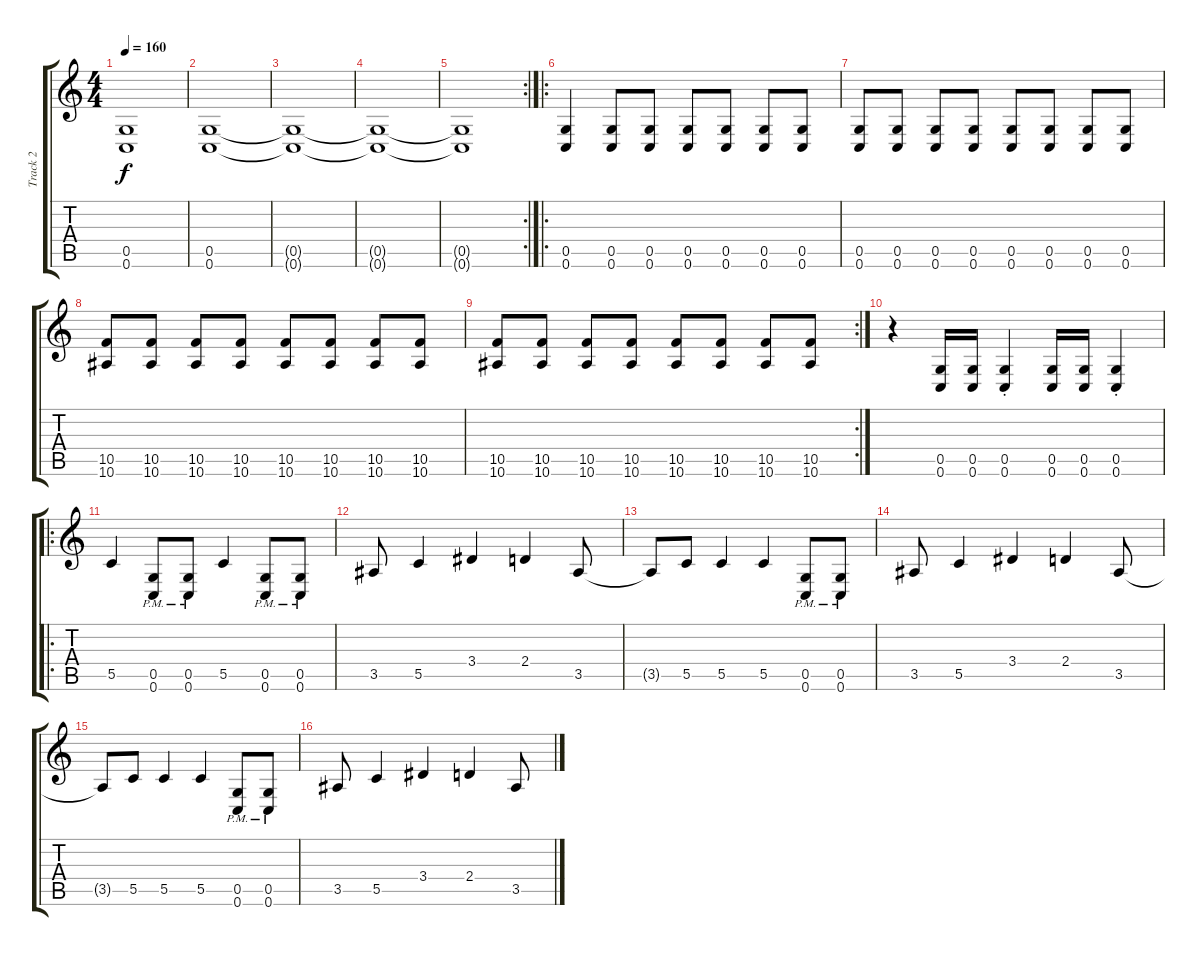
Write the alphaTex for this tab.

\track ("Track 2" "Track 2") {instrument distortionguitar}
\staff {score tabs}
\tuning (D4 A3 F3 C3 G2 C2) {hide}
\ts (4 4)
\tempo 160
\clef g2
\ks c
(0.5{t} 0.6{t}).1{dy f} |
(0.5 0.6).1 |
(0.5{t} 0.6{t}).1 |
(0.5{t} 0.6{t}).1 |
\rc 2
(0.5{t} 0.6{t}).1 |
\ro
(0.5 0.6).4 (0.5 0.6).8 (0.5 0.6).8 (0.5 0.6).8 (0.5 0.6).8 (0.5 0.6).8 (0.5 0.6).8 |
(0.5 0.6).8 (0.5 0.6).8 (0.5 0.6).8 (0.5 0.6).8 (0.5 0.6).8 (0.5 0.6).8 (0.5 0.6).8 (0.5 0.6).8 |
(10.5 10.6).8 (10.5 10.6).8 (10.5 10.6).8 (10.5 10.6).8 (10.5 10.6).8 (10.5 10.6).8 (10.5 10.6).8 (10.5 10.6).8 |
\rc 2
(10.5 10.6).8 (10.5 10.6).8 (10.5 10.6).8 (10.5 10.6).8 (10.5 10.6).8 (10.5 10.6).8 (10.5 10.6).8 (10.5 10.6).8 |
r.4 (0.5 0.6).16 (0.5 0.6).16 (0.5{st} 0.6{st}).4 (0.5 0.6).16 (0.5 0.6).16 (0.5{st} 0.6{st}).4 |
\ro
5.5.4 (0.5{pm} 0.6{pm}).8 (0.5{pm} 0.6{pm}).8 5.5.4 (0.5{pm} 0.6{pm}).8 (0.5{pm} 0.6{pm}).8 |
3.5.8 5.5.4 3.4.4 2.4.4 3.5.8 |
3.5{t}.8 5.5.8 5.5.4 5.5.4 (0.5{pm} 0.6{pm}).8 (0.5{pm} 0.6{pm}).8 |
3.5.8 5.5.4 3.4.4 2.4.4 3.5.8 |
3.5{t}.8 5.5.8 5.5.4 5.5.4 (0.5{pm} 0.6{pm}).8 (0.5{pm} 0.6{pm}).8 |
3.5.8 5.5.4 3.4.4 2.4.4 3.5.8
